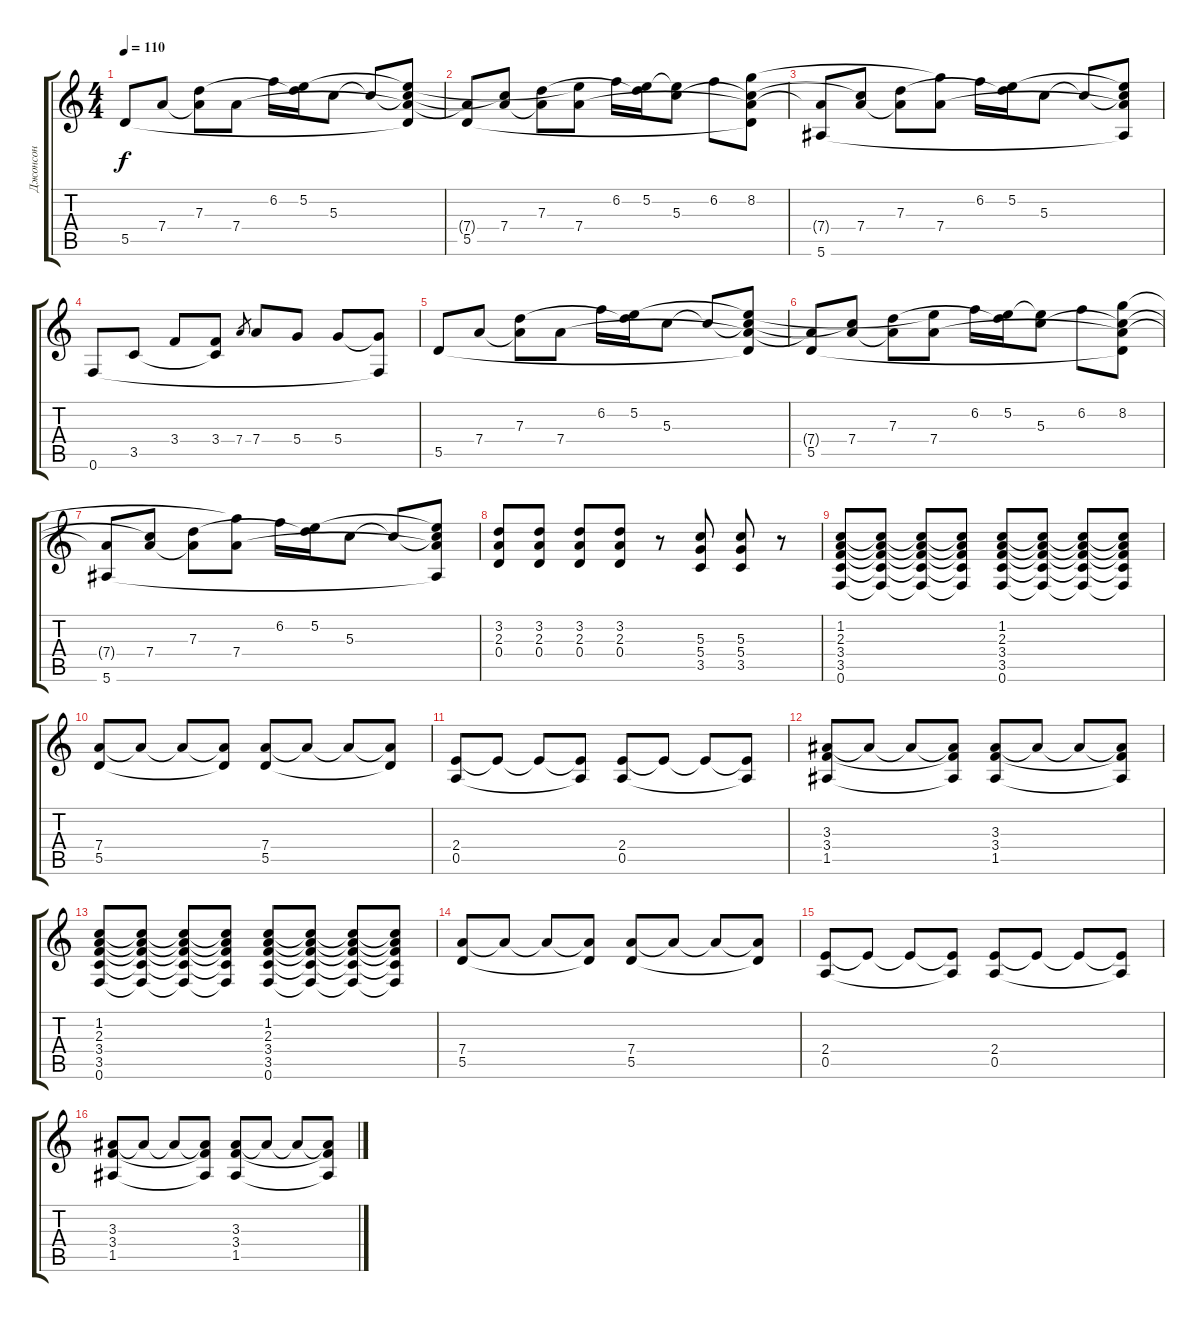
\track ("Джонсон" "Джонсон") {instrument acousticguitarsteel}
\staff {score tabs}
\tuning (E4 B3 G3 D3 A2 F2) {hide}
\ts (4 4)
\tempo 110
\clef g2
\ks c
5.5.8{dy f} 7.4.8 (7.3 7.4{t}).8 7.4.8 6.2.16 (5.2 7.3{t}).16 5.3.8 5.3{t}.8 (5.2{t} 5.3{t} 7.4{t} 5.5{t}).8 |
(7.4{t} 5.5).8 (5.3{t} 7.4).8 (7.3 7.4{t}).8 (5.2{t} 7.4).8 6.2.16 (5.2 7.3{t}).16 (5.2{t} 5.3).8 6.2.8 (8.2 5.3{t} 7.4{t} 5.5{t}).8 |
(7.4{t} 5.6).8 (5.3{t} 7.4).8 (7.3 7.4{t}).8 (8.2{t} 7.4).8 6.2.16 (5.2 7.3{t}).16 5.3.8 5.3{t}.8 (5.2{t} 5.3{t} 7.4{t} 5.6{t}).8 |
0.6.8 3.5.8 3.4.8 (3.4 3.5{t}).8 7.4.8{gr} 7.4.8 5.4.8 5.4.8 (5.4{t} 0.6{t}).8 |
5.5.8 7.4.8 (7.3 7.4{t}).8 7.4.8 6.2.16 (5.2 7.3{t}).16 5.3.8 5.3{t}.8 (5.2{t} 5.3{t} 7.4{t} 5.5{t}).8 |
(7.4{t} 5.5).8 (5.3{t} 7.4).8 (7.3 7.4{t}).8 (5.2{t} 7.4).8 6.2.16 (5.2 7.3{t}).16 (5.2{t} 5.3).8 6.2.8 (8.2 5.3{t} 7.4{t} 5.5{t}).8 |
(7.4{t} 5.6).8 (5.3{t} 7.4).8 (7.3 7.4{t}).8 (8.2{t} 7.4).8 6.2.16 (5.2 7.3{t}).16 5.3.8 5.3{t}.8 (5.2{t} 5.3{t} 7.4{t} 5.6{t}).8 |
(3.2 2.3 0.4).8 (3.2 2.3 0.4).8 (3.2 2.3 0.4).8 (3.2 2.3 0.4).8 r.8 (5.3 5.4 3.5).8 (5.3 5.4 3.5).8 r.8 |
(1.2 2.3 3.4 3.5 0.6).8{volume 12 instrument distortionguitar} (1.2{t} 2.3{t} 3.4{t} 3.5{t} 0.6{t}).8 (1.2{t} 2.3{t} 3.4{t} 3.5{t} 0.6{t}).8 (1.2{t} 2.3{t} 3.4{t} 3.5{t} 0.6{t}).8 (1.2 2.3 3.4 3.5 0.6).8 (1.2{t} 2.3{t} 3.4{t} 3.5{t} 0.6{t}).8 (1.2{t} 2.3{t} 3.4{t} 3.5{t} 0.6{t}).8 (1.2{t} 2.3{t} 3.4{t} 3.5{t} 0.6{t}).8 |
(7.4 5.5).8 7.4{t}.8 7.4{t}.8 (7.4{t} 5.5{t}).8 (7.4 5.5).8 7.4{t}.8 7.4{t}.8 (7.4{t} 5.5{t}).8 |
(2.4 0.5).8 2.4{t}.8 2.4{t}.8 (2.4{t} 0.5{t}).8 (2.4 0.5).8 2.4{t}.8 2.4{t}.8 (2.4{t} 0.5{t}).8 |
(3.3 3.4 1.5).8 3.3{t}.8 3.3{t}.8 (3.3{t} 3.4{t} 1.5{t}).8 (3.3 3.4 1.5).8 3.3{t}.8 3.3{t}.8 (3.3{t} 3.4{t} 1.5{t}).8 |
(1.2 2.3 3.4 3.5 0.6).8{volume 12 instrument distortionguitar} (1.2{t} 2.3{t} 3.4{t} 3.5{t} 0.6{t}).8 (1.2{t} 2.3{t} 3.4{t} 3.5{t} 0.6{t}).8 (1.2{t} 2.3{t} 3.4{t} 3.5{t} 0.6{t}).8 (1.2 2.3 3.4 3.5 0.6).8 (1.2{t} 2.3{t} 3.4{t} 3.5{t} 0.6{t}).8 (1.2{t} 2.3{t} 3.4{t} 3.5{t} 0.6{t}).8 (1.2{t} 2.3{t} 3.4{t} 3.5{t} 0.6{t}).8 |
(7.4 5.5).8 7.4{t}.8 7.4{t}.8 (7.4{t} 5.5{t}).8 (7.4 5.5).8 7.4{t}.8 7.4{t}.8 (7.4{t} 5.5{t}).8 |
(2.4 0.5).8 2.4{t}.8 2.4{t}.8 (2.4{t} 0.5{t}).8 (2.4 0.5).8 2.4{t}.8 2.4{t}.8 (2.4{t} 0.5{t}).8 |
(3.3 3.4 1.5).8 3.3{t}.8 3.3{t}.8 (3.3{t} 3.4{t} 1.5{t}).8 (3.3 3.4 1.5).8 3.3{t}.8 3.3{t}.8 (3.3{t} 3.4{t} 1.5{t}).8
